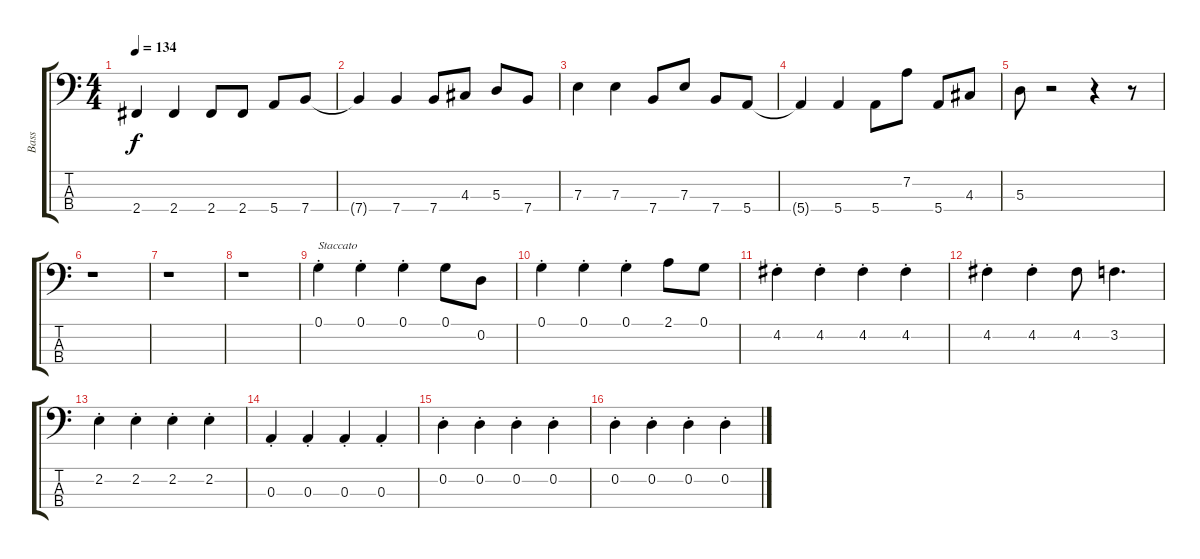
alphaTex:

\track ("Bass" "Bass") {instrument electricbasspick}
\staff {score tabs}
\tuning (G2 D2 A1 E1) {hide}
\ts (4 4)
\tempo 134
\clef f4
\ks c
2.4.4{dy f} 2.4.4 2.4.8 2.4.8 5.4.8 7.4.8 |
7.4{t}.4 7.4.4 7.4.8 4.3.8 5.3.8 7.4.8 |
7.3.4 7.3.4 7.4.8 7.3.8 7.4.8 5.4.8 |
5.4{t}.4 5.4.4 5.4.8 7.2.8 5.4.8 4.3.8 |
5.3.8 r.2 r.4 r.8 |
r.1 |
r.1 |
r.1 |
0.1{st}.4{txt "Staccato"} 0.1{st}.4 0.1{st}.4 0.1.8 0.2.8 |
0.1{st}.4 0.1{st}.4 0.1{st}.4 2.1.8 0.1.8 |
4.2{st}.4 4.2{st}.4 4.2{st}.4 4.2{st}.4 |
4.2{st}.4 4.2{st}.4 4.2.8 3.2.4{d} |
2.2{st}.4 2.2{st}.4 2.2{st}.4 2.2{st}.4 |
0.3{st}.4 0.3{st}.4 0.3{st}.4 0.3{st}.4 |
0.2{st}.4 0.2{st}.4 0.2{st}.4 0.2{st}.4 |
0.2{st}.4 0.2{st}.4 0.2{st}.4 0.2{st}.4
